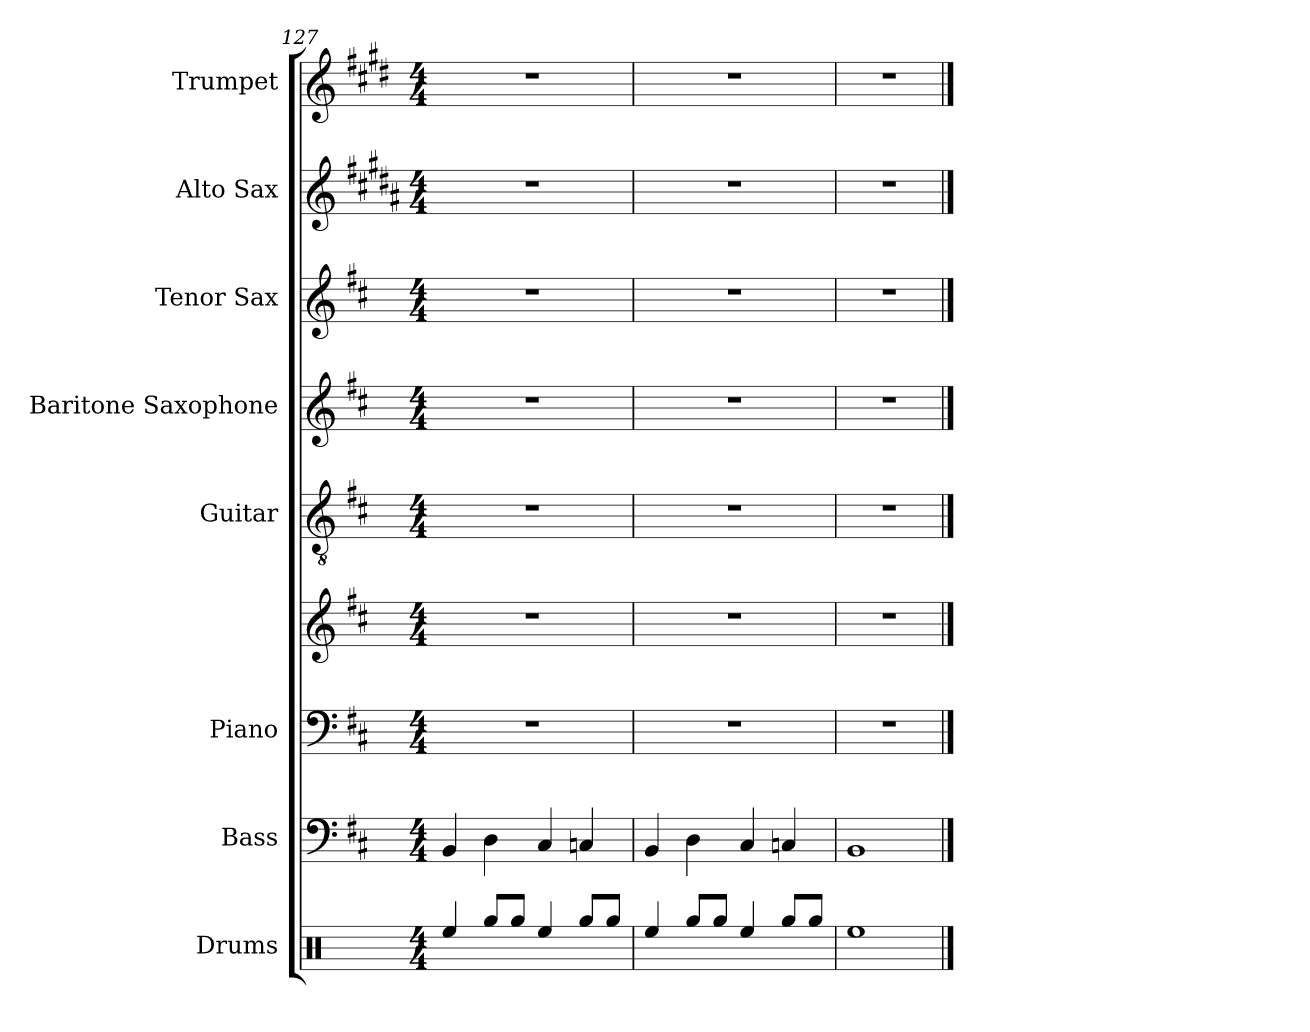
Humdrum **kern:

**kern	**kern	**kern	**kern	**kern	**kern	**kern	**kern	**kern
*part8	*part7	*part6	*part6	*part5	*part4	*part3	*part2	*part1
*staff9	*staff8	*staff7	*staff6	*staff5	*staff4	*staff3	*staff2	*staff1
*I"Drums	*I"Bass	*I"Piano	*	*I"Guitar	*I"Baritone Saxophone	*I"Tenor Sax	*I"Alto Sax	*I"Trumpet
*I'Drums	*I'Bass	*I'Piano	*	*I'Gtr.	*I'Bar. Sax.	*I'Tenor	*I'Alto	*I'Tpt.
*clefX	*clefF4	*clefF4	*clefG2	*clefGv2	*clefG2	*clefG2	*clefG2	*clefG2
*	*ITrd7c12	*	*	*	*ITrd12c21	*ITrd8c14	*ITrd5c9	*ITrd1c2
*k[]	*k[f#c#]	*k[f#c#]	*k[f#c#]	*k[f#c#]	*k[f#c#]	*k[f#c#]	*k[f#c#]	*k[f#c#]
*M4/4	*M4/4	*M4/4	*M4/4	*M4/4	*M4/4	*M4/4	*M4/4	*M4/4
=127	=127	=127	=127	=127	=127	=127	=127	=127
4Ree/	4BBB/	1r	1r	1r	1r	1r	1r	1r
8Rgg/L	4DD\	.	.	.	.	.	.	.
8Rgg/J	.	.	.	.	.	.	.	.
4Ree/	4CC#/	.	.	.	.	.	.	.
8Rgg/L	4CCn/	.	.	.	.	.	.	.
8Rgg/J	.	.	.	.	.	.	.	.
=128	=128	=128	=128	=128	=128	=128	=128	=128
4Ree/	4BBB/	1r	1r	1r	1r	1r	1r	1r
8Rgg/L	4DD\	.	.	.	.	.	.	.
8Rgg/J	.	.	.	.	.	.	.	.
4Ree/	4CC#/	.	.	.	.	.	.	.
8Rgg/L	4CCn/	.	.	.	.	.	.	.
8Rgg/J	.	.	.	.	.	.	.	.
=129	=129	=129	=129	=129	=129	=129	=129	=129
1Ree	1BBB	1r	1r	1r	1r	1r	1r	1r
==	==	==	==	==	==	==	==	==
*-	*-	*-	*-	*-	*-	*-	*-	*-
